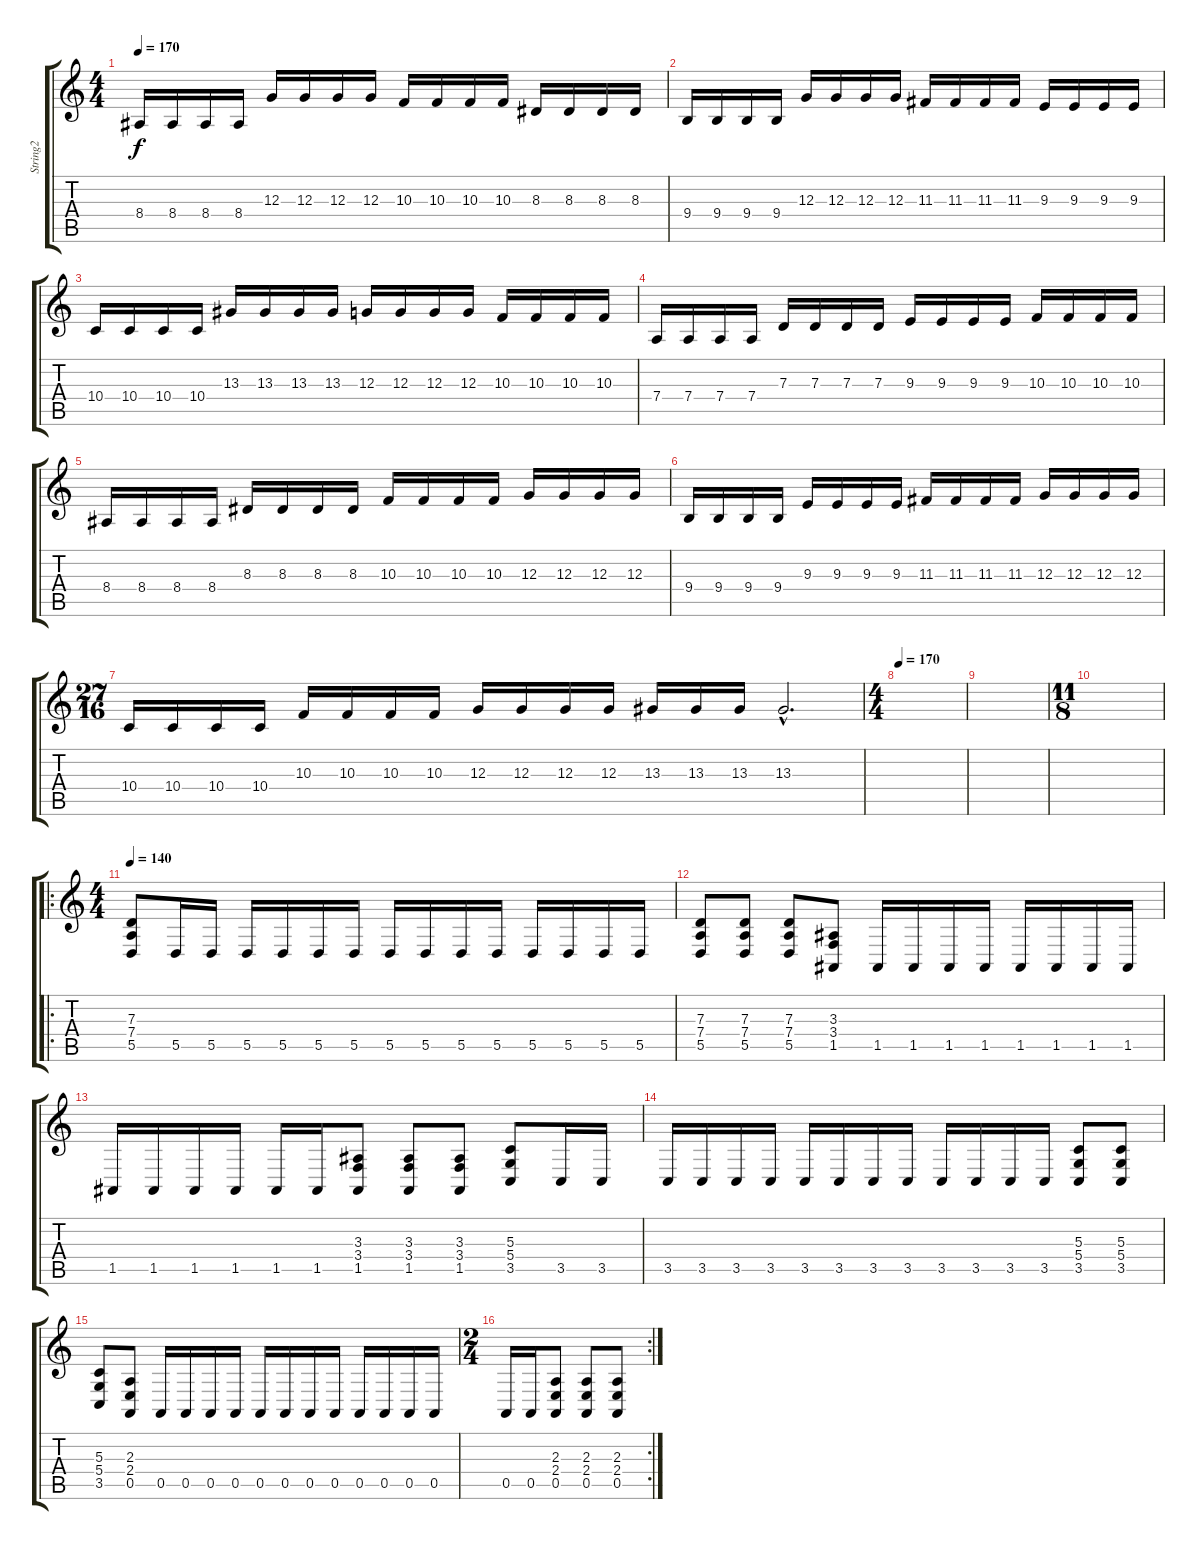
\track ("String2" "String2") {instrument stringensemble2}
\staff {score tabs}
\tuning (E4 B3 G3 D3 A2 E2) {hide}
\ts (4 4)
\tempo 170
\clef g2
\ks c
8.4.16{dy f} 8.4.16 8.4.16 8.4.16 12.3.16 12.3.16 12.3.16 12.3.16 10.3.16 10.3.16 10.3.16 10.3.16 8.3.16 8.3.16 8.3.16 8.3.16 |
9.4.16 9.4.16 9.4.16 9.4.16 12.3.16 12.3.16 12.3.16 12.3.16 11.3.16 11.3.16 11.3.16 11.3.16 9.3.16 9.3.16 9.3.16 9.3.16 |
10.4.16 10.4.16 10.4.16 10.4.16 13.3.16 13.3.16 13.3.16 13.3.16 12.3.16 12.3.16 12.3.16 12.3.16 10.3.16 10.3.16 10.3.16 10.3.16 |
7.4.16 7.4.16 7.4.16 7.4.16 7.3.16 7.3.16 7.3.16 7.3.16 9.3.16 9.3.16 9.3.16 9.3.16 10.3.16 10.3.16 10.3.16 10.3.16 |
8.4.16 8.4.16 8.4.16 8.4.16 8.3.16 8.3.16 8.3.16 8.3.16 10.3.16 10.3.16 10.3.16 10.3.16 12.3.16 12.3.16 12.3.16 12.3.16 |
9.4.16 9.4.16 9.4.16 9.4.16 9.3.16 9.3.16 9.3.16 9.3.16 11.3.16 11.3.16 11.3.16 11.3.16 12.3.16 12.3.16 12.3.16 12.3.16 |
\ts (27 16)
10.4.16 10.4.16 10.4.16 10.4.16 10.3.16 10.3.16 10.3.16 10.3.16 12.3.16 12.3.16 12.3.16 12.3.16 13.3.16 13.3.16 13.3.16 13.3{hac}.2{d} |
\ts (4 4)
\tempo 170
|
|
\ts (11 8)
|
\ro
\ts (4 4)
\tempo 140
(7.3 7.4 5.5).8 5.5.16 5.5.16 5.5.16 5.5.16 5.5.16 5.5.16 5.5.16 5.5.16 5.5.16 5.5.16 5.5.16 5.5.16 5.5.16 5.5.16 |
(7.3 7.4 5.5).8 (7.3 7.4 5.5).8 (7.3 7.4 5.5).8 (3.3 3.4 1.5).8 1.5.16 1.5.16 1.5.16 1.5.16 1.5.16 1.5.16 1.5.16 1.5.16 |
1.5.16 1.5.16 1.5.16 1.5.16 1.5.16 1.5.16 (3.3 3.4 1.5).8 (3.3 3.4 1.5).8 (3.3 3.4 1.5).8 (5.3 5.4 3.5).8 3.5.16 3.5.16 |
3.5.16 3.5.16 3.5.16 3.5.16 3.5.16 3.5.16 3.5.16 3.5.16 3.5.16 3.5.16 3.5.16 3.5.16 (5.3 5.4 3.5).8 (5.3 5.4 3.5).8 |
(5.3 5.4 3.5).8 (2.3 2.4 0.5).8 0.5.16 0.5.16 0.5.16 0.5.16 0.5.16 0.5.16 0.5.16 0.5.16 0.5.16 0.5.16 0.5.16 0.5.16 |
\rc 2
\ts (2 4)
0.5.16 0.5.16 (2.3 2.4 0.5).8 (2.3 2.4 0.5).8 (2.3 2.4 0.5).8
